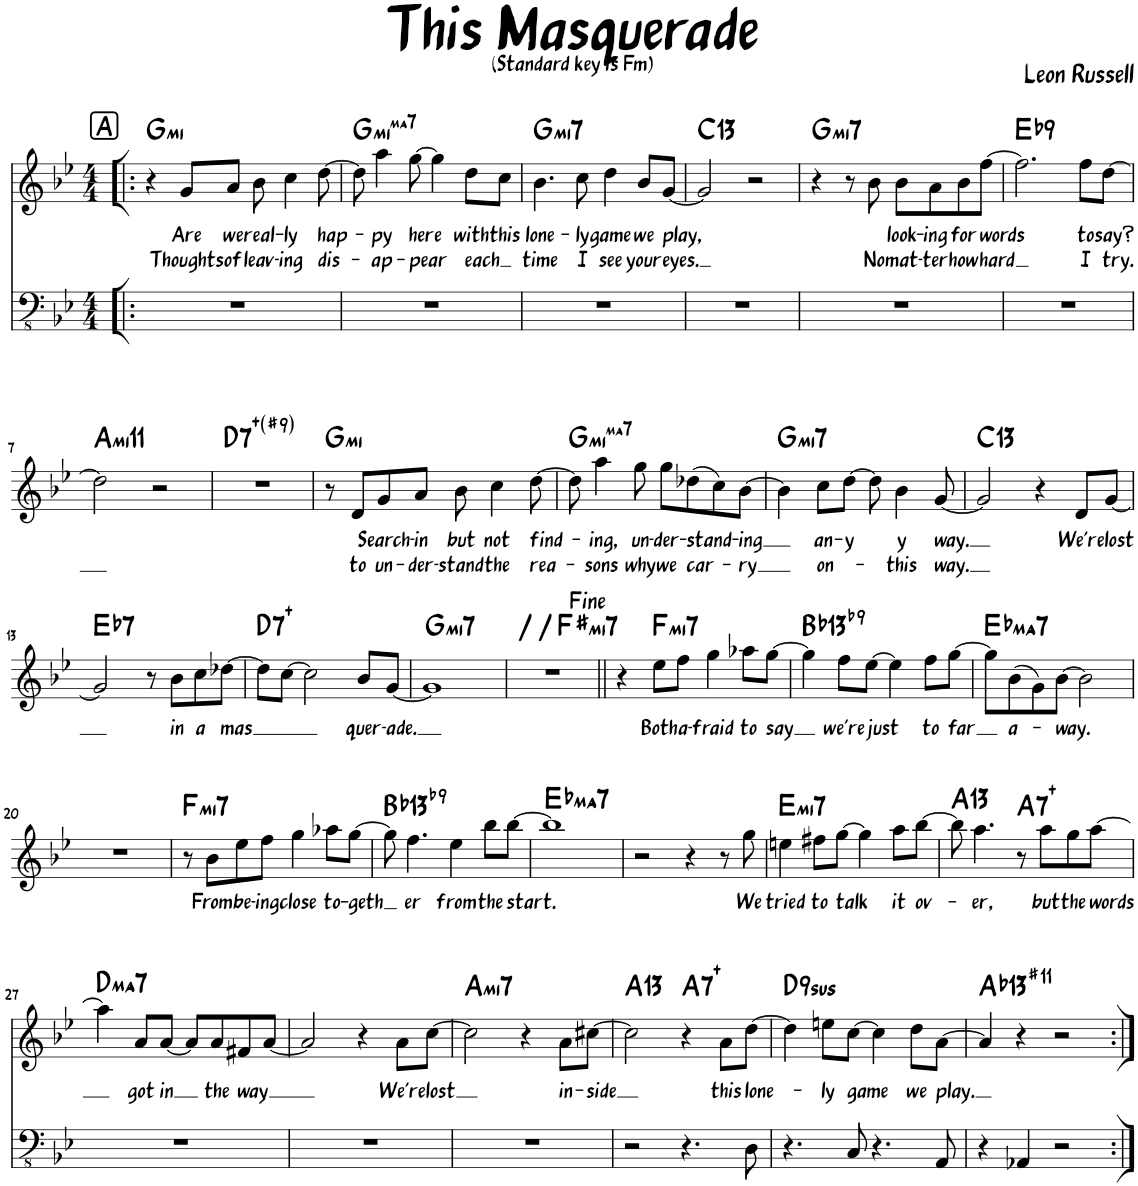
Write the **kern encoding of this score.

**kern	**kern	**text	**text	**harte
*part2	*part1	*part1	*part1	*part1
*staff2	*staff1	*staff1	*staff1	*
*I"Acoustic Bass	*I"Piano	*	*	*
*I'Ac b	*I'Pno	*	*	*
*clefFv4	*clefG2	*	*	*
*k[b-e-]	*k[b-e-]	*	*	*
*M4/4	*M4/4	*	*	*
!!LO:REH:place=s1:a:rj:fs=14:t=A
=1!|:	=1!|:	=1!|:	=1!|:	=1!|:
!	!	!	!	!LO:H:kt=mi
1r	4r	.	.	G:min
!	!	!LO:LY:b	!LO:LY:b	!
.	8g/L	Are	Thoughts	.
!	!	!LO:LY:b	!LO:LY:b	!
.	8a/J	we	of	.
!	!	!LO:LY:b	!LO:LY:b	!
.	8b-\	real-	leav-	.
!	!	!LO:LY:b	!LO:LY:b	!
.	4cc\	-ly	-ing	.
!	!	!LO:LY:b	!LO:LY:b	!
.	[8dd\	hap-	dis-	.
=2	=2	=2	=2	=2
!	!	!	!	!LO:H:kt=mima7
1r	8dd\]	.	.	G:minmaj7
!	!	!LO:LY:b	!LO:LY:b	!
.	4aa\	-py	-ap-	.
!	!	!LO:LY:b	!LO:LY:b	!
.	[8gg\	here	-pear	.
.	4gg\]	.	.	.
!	!	!LO:LY:b	!LO:LY:b	!
.	8dd\L	with	each	.
!	!	!LO:LY:b	!	!
.	8cc\J	this	.	.
=3	=3	=3	=3	=3
!	!	!LO:LY:b	!LO:LY:b	!LO:H:kt=mi7
1r	4.b-\	lone-	time	G:min7
!	!	!LO:LY:b	!LO:LY:b	!
.	8cc\	-ly	I	.
!	!	!LO:LY:b	!LO:LY:b	!
.	4dd\	game	see	.
!	!	!LO:LY:b	!LO:LY:b	!
.	8b-/L	we	your	.
!	!	!LO:LY:b	!LO:LY:b	!
.	[8g/J	play,	eyes.	.
=4	=4	=4	=4	=4
!	!	!	!	!LO:H:kt=13
1r	2g/]	.	.	C:9(11,13)
.	2r	.	.	.
=5	=5	=5	=5	=5
!	!	!	!	!LO:H:kt=mi7
1r	4r	.	.	G:min7
.	8r	.	.	.
!	!	!	!LO:LY:b	!
.	8b-\	.	No	.
!	!	!LO:LY:b	!LO:LY:b	!
.	8b-\L	look-	mat-	.
!	!	!LO:LY:b	!LO:LY:b	!
.	8a\	-ing	-ter	.
!	!	!LO:LY:b	!LO:LY:b	!
.	8b-\	for	how	.
!	!	!LO:LY:b	!LO:LY:b	!
.	[8ff\J	words	hard	.
=6	=6	=6	=6	=6
!	!	!	!	!LO:H:kt=9
1r	2.ff\]	.	.	Eb:9
!	!	!LO:LY:b	!LO:LY:b	!
.	8ff\L	to	I	.
!	!	!LO:LY:b	!LO:LY:b	!
.	[8dd\J	say?	try.	.
!!LO:LB:g=z
=7	=7	=7	=7	=7
!	!	!	!	!LO:H:kt=mi11
1r	2dd\]	.	.	A:min9(11)
.	2r	.	.	.
=8	=8	=8	=8	=8
!	!	!	!	!LO:H:kt=7+
1r	1r	.	.	D:aug(b7,#9)
=9	=9	=9	=9	=9
!	!	!	!	!LO:H:kt=mi
1r	8r	.	.	G:min
!	!	!	!LO:LY:b	!
.	8d/L	.	to	.
!	!	!LO:LY:b	!LO:LY:b	!
.	8g/	Search-	un-	.
!	!	!LO:LY:b	!LO:LY:b	!
.	8a/J	-in	-der-	.
!	!	!LO:LY:b	!LO:LY:b	!
.	8b-\	but	-stand	.
!	!	!LO:LY:b	!LO:LY:b	!
.	4cc\	not	the	.
!	!	!LO:LY:b	!LO:LY:b	!
.	[8dd\	find-	rea-	.
=10	=10	=10	=10	=10
!	!	!	!	!LO:H:kt=mima7
1r	8dd\]	.	.	G:minmaj7
!	!	!LO:LY:b	!LO:LY:b	!
.	4aa\	-ing,	-sons	.
!	!	!LO:LY:b	!LO:LY:b	!
.	8gg\	un-	why	.
!	!	!LO:LY:b	!LO:LY:b	!
.	8gg\L	-der-	we	.
!	!	!LO:LY:b	!LO:LY:b	!
.	(8dd-X\	-stand-	car-	.
.	8cc\)	.	.	.
!	!	!LO:LY:b	!LO:LY:b	!
.	[8b-\J	-ing	-ry	.
=11	=11	=11	=11	=11
!	!	!	!	!LO:H:kt=mi7
1r	4b-\]	.	.	G:min7
!	!	!LO:LY:b	!LO:LY:b	!
.	8cc\L	an-	on-	.
!	!	!LO:LY:b	!	!
.	[8dd\J	-y	.	.
.	8dd\]	.	.	.
!	!	!LO:LY:b	!LO:LY:b	!
.	4b-\	y	-this	.
!	!	!LO:LY:b	!LO:LY:b	!
.	[8g/	way.	way.	.
=12	=12	=12	=12	=12
!	!	!	!	!LO:H:kt=13
1r	2g/]	.	.	C:9(11,13)
.	4r	.	.	.
!	!	!LO:LY:b	!	!
.	8d/L	We're	.	.
!	!	!LO:LY:b	!	!
.	[8g/J	lost	.	.
!!LO:LB:g=z
=13	=13	=13	=13	=13
!	!	!	!	!LO:H:kt=7
1r	2g/]	.	.	Eb:7
.	8r	.	.	.
!	!	!LO:LY:b	!	!
.	8b-\L	in	.	.
!	!	!LO:LY:b	!	!
.	8cc\	a	.	.
!	!	!LO:LY:b	!	!
.	[8dd-X\J	mas	.	.
=14	=14	=14	=14	=14
!	!	!	!	!LO:H:kt=7+
1r	8dd-\L]	.	.	D:aug(b7)
.	[8cc\J	.	.	.
.	2cc\]	.	.	.
!	!	!LO:LY:b	!	!
.	8b-/L	quer-	.	.
!	!	!LO:LY:b	!	!
.	[8g/J	-ade.	.	.
=15	=15	=15	=15	=15
!	!	!	!	!LO:H:kt=mi7
1r	1g]	.	.	G:min7
=16	=16	=16	=16	=16
!	!	!	!	!LO:H:n=1:kt=/
!	!	!	!	!LO:H:n=2:kt=/
*	*^	*	*	*
1r	1r	2ryy	.	.	N N
!	!	!	!	!	!LO:H:kt=mi7
.	.	2ryy	.	.	F#:min7
*	*v	*v	*	*	*
=17||	=17||	=17||	=17||	=17||
1r	4r	.	.	.
!	!	!LO:LY:b	!	!LO:H:kt=mi7
.	8ee-\L	Both	.	F:min7
!	!	!LO:LY:b	!	!
.	8ff\J	a-	.	.
!	!	!LO:LY:b	!	!
.	4gg\	-fraid	.	.
!	!	!LO:LY:b	!	!
.	8aa-X\L	to	.	.
!	!	!LO:LY:b	!	!
.	[8gg\J	say	.	.
=18	=18	=18	=18	=18
!	!	!	!	!LO:H:kt=13
1r	4gg\]	.	.	Bb:(3,5,b7,b9,11,13)
!	!	!LO:LY:b	!	!
.	8ff\L	we're	.	.
!	!	!LO:LY:b	!	!
.	[8ee-\J	just	.	.
.	4ee-\]	.	.	.
!	!	!LO:LY:b	!	!
.	8ff\L	to	.	.
!	!	!LO:LY:b	!	!
.	[8gg\J	far	.	.
=19	=19	=19	=19	=19
!	!	!	!	!LO:H:kt=ma7
1r	8gg\L]	.	.	Eb:maj7
!	!	!LO:LY:b	!	!
.	(8b-\	a-	.	.
.	8g\)	.	.	.
!	!	!LO:LY:b	!	!
.	[8b-\J	-way.	.	.
.	2b-\]	.	.	.
!!LO:LB:g=z
=20	=20	=20	=20	=20
1r	1r	.	.	.
=21	=21	=21	=21	=21
!	!	!	!	!LO:H:kt=mi7
1r	8r	.	.	F:min7
!	!	!LO:LY:b	!	!
.	8b-\L	From	.	.
!	!	!LO:LY:b	!	!
.	8ee-\	be-	.	.
!	!	!LO:LY:b	!	!
.	8ff\J	-ing	.	.
!	!	!LO:LY:b	!	!
.	4gg\	close	.	.
!	!	!LO:LY:b	!	!
.	8aa-X\L	to-	.	.
!	!	!LO:LY:b	!	!
.	[8gg\J	-geth	.	.
=22	=22	=22	=22	=22
!	!	!	!	!LO:H:kt=13
1r	8gg\]	.	.	Bb:(3,5,b7,b9,11,13)
!	!	!LO:LY:b	!	!
.	4.ff\	er	.	.
!	!	!LO:LY:b	!	!
.	4ee-\	from	.	.
!	!	!LO:LY:b	!	!
.	8bb-\L	the	.	.
!	!	!LO:LY:b	!	!
.	[8bb-\J	start.	.	.
=23	=23	=23	=23	=23
!	!	!	!	!LO:H:kt=ma7
1r	1bb-]	.	.	Eb:maj7
=24	=24	=24	=24	=24
1r	2r	.	.	.
.	4r	.	.	.
.	8r	.	.	.
!	!	!LO:LY:b	!	!
.	8gg\	We	.	.
=25	=25	=25	=25	=25
!	!	!LO:LY:b	!	!LO:H:kt=mi7
1r	4een\	tried	.	E:min7
!	!	!LO:LY:b	!	!
.	8ff#X\L	to	.	.
!	!	!LO:LY:b	!	!
.	[8gg\J	talk	.	.
.	4gg\]	.	.	.
!	!	!LO:LY:b	!	!
.	8aa\L	it	.	.
!	!	!LO:LY:b	!	!
.	[8bb-\J	ov-	.	.
=26	=26	=26	=26	=26
!	!	!	!	!LO:H:kt=13
1r	8bb-\]	.	.	A:9(11,13)
!	!	!LO:LY:b	!	!
.	4.aa\	-er,	.	.
!	!	!	!	!LO:H:kt=7+
.	8r	.	.	A:aug(b7)
!	!	!LO:LY:b	!	!
.	8aa\L	but	.	.
!	!	!LO:LY:b	!	!
.	8gg\	the	.	.
!	!	!LO:LY:b	!	!
.	[8aa\J	words	.	.
!!LO:LB:g=z
=27	=27	=27	=27	=27
!	!	!	!	!LO:H:kt=ma7
1r	4aa\]	.	.	D:maj7
!	!	!LO:LY:b	!	!
.	8a/L	got	.	.
!	!	!LO:LY:b	!	!
.	[8a/J	in	.	.
.	8a/L]	.	.	.
!	!	!LO:LY:b	!	!
.	8a/	the	.	.
!	!	!LO:LY:b	!	!
.	8f#X/	way	.	.
.	[8a/J	.	.	.
=28	=28	=28	=28	=28
1r	2a/]	.	.	.
.	4r	.	.	.
!	!	!LO:LY:b	!	!
.	8a\L	We're	.	.
!	!	!LO:LY:b	!	!
.	[8cc\J	lost	.	.
=29	=29	=29	=29	=29
!	!	!	!	!LO:H:kt=mi7
1r	2cc\]	.	.	A:min7
.	4r	.	.	.
!	!	!LO:LY:b	!	!
.	8a\L	in-	.	.
!	!	!LO:LY:b	!	!
.	[8cc#X\J	-side	.	.
=30	=30	=30	=30	=30
!	!	!	!	!LO:H:kt=13
2r	2cc#\]	.	.	A:9(11,13)
!	!	!	!	!LO:H:kt=7+
4.r	4r	.	.	A:aug(b7)
!	!	!LO:LY:b	!	!
.	8a\L	this	.	.
!	!	!LO:LY:b	!	!
8DD\	[8dd\J	lone-	.	.
=31	=31	=31	=31	=31
!	!	!	!	!LO:H:kt=9sus
4.r	4dd\]	.	.	D:sus4(7,9)
!	!	!LO:LY:b	!	!
.	8een\L	-ly	.	.
!	!	!LO:LY:b	!	!
8CC/	[8cc\J	game	.	.
4.r	4cc\]	.	.	.
!	!	!LO:LY:b	!	!
.	8dd\L	we	.	.
!	!	!LO:LY:b	!	!
8AAA/	[8a\J	play.	.	.
=32	=32	=32	=32	=32
!	!	!	!	!LO:H:kt=13
4r	4a/]	.	.	Ab:(3,5,b7,9,#11,13)
4AAA-X/	4r	.	.	.
2r	2r	.	.	.
=:|!	=:|!	=:|!	=:|!	=:|!
*-	*-	*-	*-	*-
